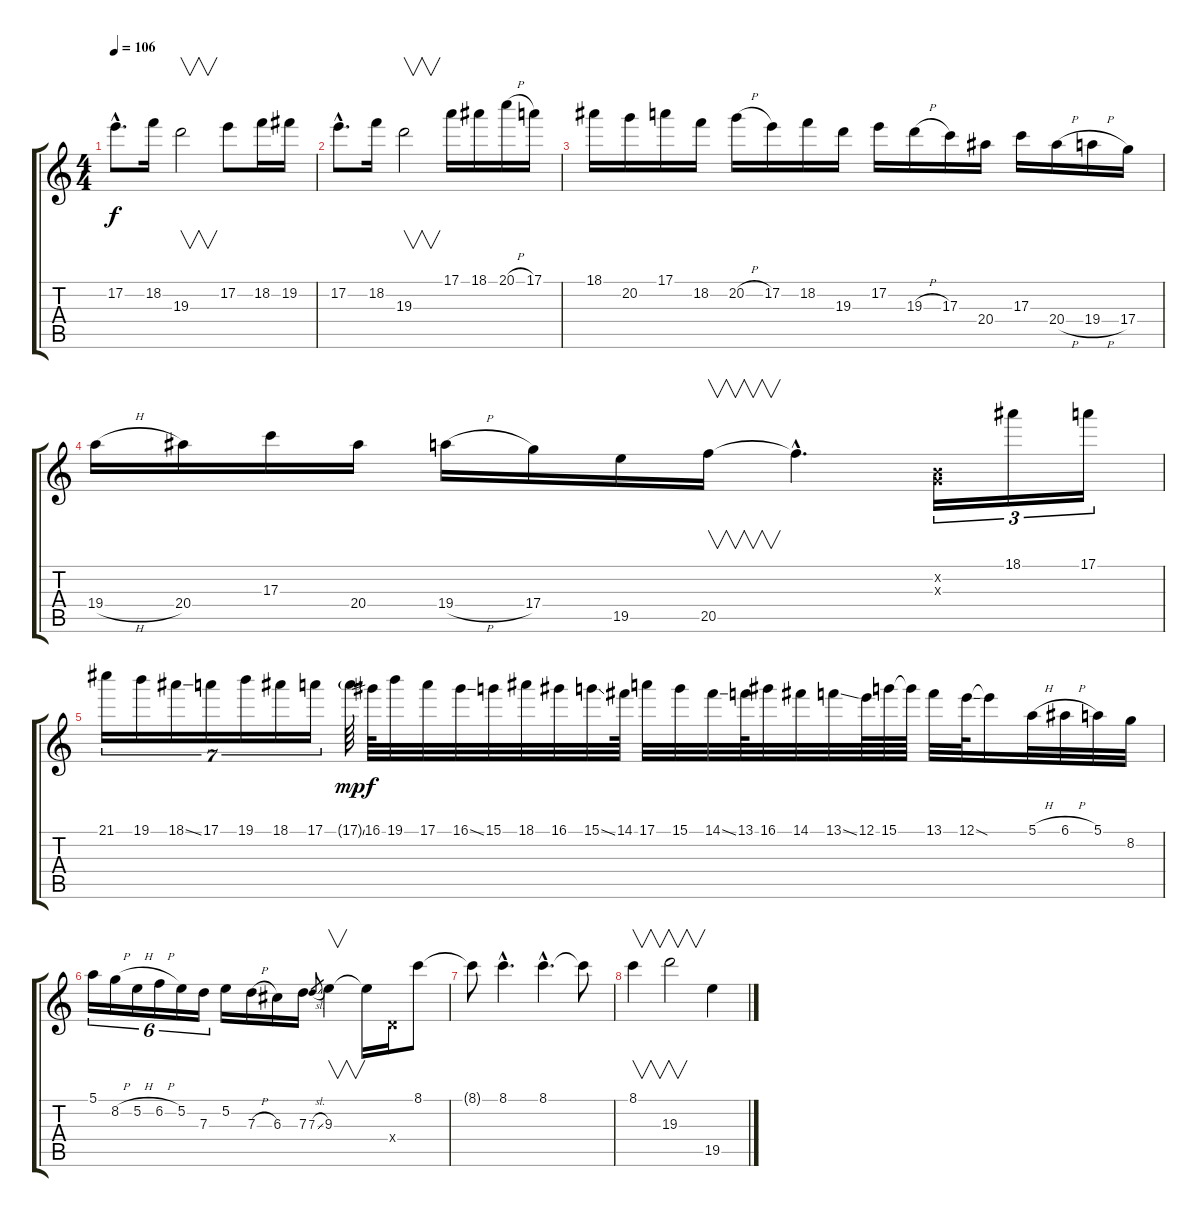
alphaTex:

\track "" {instrument overdrivenguitar}
\staff {score tabs}
\tuning (E4 B3 G3 D3 A2 E2) {hide}
\ts (4 4)
\tempo 106
\clef g2
\ks c
17.2{hac}.8{d dy f} 18.2.16 19.3.2{v} 17.2.8 18.2.16 19.2.16 |
17.2{hac}.8{d} 18.2.16 19.3.2{v} 17.1.16 18.1.16 20.1{h}.16 17.1.16 |
18.1.16 20.2.16 17.1.16 18.2.16 20.2{h}.16 17.2.16 18.2.16 19.3.16 17.2.16 19.3{h}.16 17.3.16 20.4.16 17.3.16 20.4{h}.16 19.4{h}.16 17.4.16 |
19.4{h}.16 20.4.16 17.3.16 20.4.16 19.4{h}.16 17.4.16 19.5.16 20.5.16{v} 20.5{hac t}.4{d} (0.2{x} 0.3{x}).16{tu (3 2)} 18.1.16{tu (3 2)} 17.1.16{tu (3 2)} |
21.1.16{tu (7 4)} 19.1.16{tu (7 4)} 18.1{ss}.16{tu (7 4)} 17.1.16{tu (7 4)} 19.1.16{tu (7 4)} 18.1.16{tu (7 4)} 17.1.16{tu (7 4)} 17.1{ss g}.64{dy mp} 16.1.64{dy f} 19.1.32 17.1.32 16.1{ss}.32 15.1.32 18.1.32 16.1.32 15.1{ss}.32 14.1.64 17.1.32 15.1.32 14.1{ss}.32 13.1.64 16.1.32 14.1.32 13.1{ss}.32 12.1.64 15.1.64 15.1{t}.64 13.1.32 12.1{ss}.64 12.1{t}.16 5.1{h}.32 6.1{h}.32 5.1.32 8.2.32 |
5.1.16{tu (6 4)} 8.2{h}.16{tu (6 4)} 5.2{h}.16{tu (6 4)} 6.2{h}.16{tu (6 4)} 5.2.16{tu (6 4)} 7.3.16{tu (6 4)} 5.2.16 7.3{h}.16 6.3.16 7.3.16 7.3{sl}.8{gr} 9.3.4{v} 9.3{t}.16 0.4{x}.16 8.1.8 |
8.1{t}.8 8.1{hac}.4{d} 8.1{hac}.4{d} 8.1{t}.8 |
8.1.4{v} 19.3.2{v} 19.5{ss}.4
